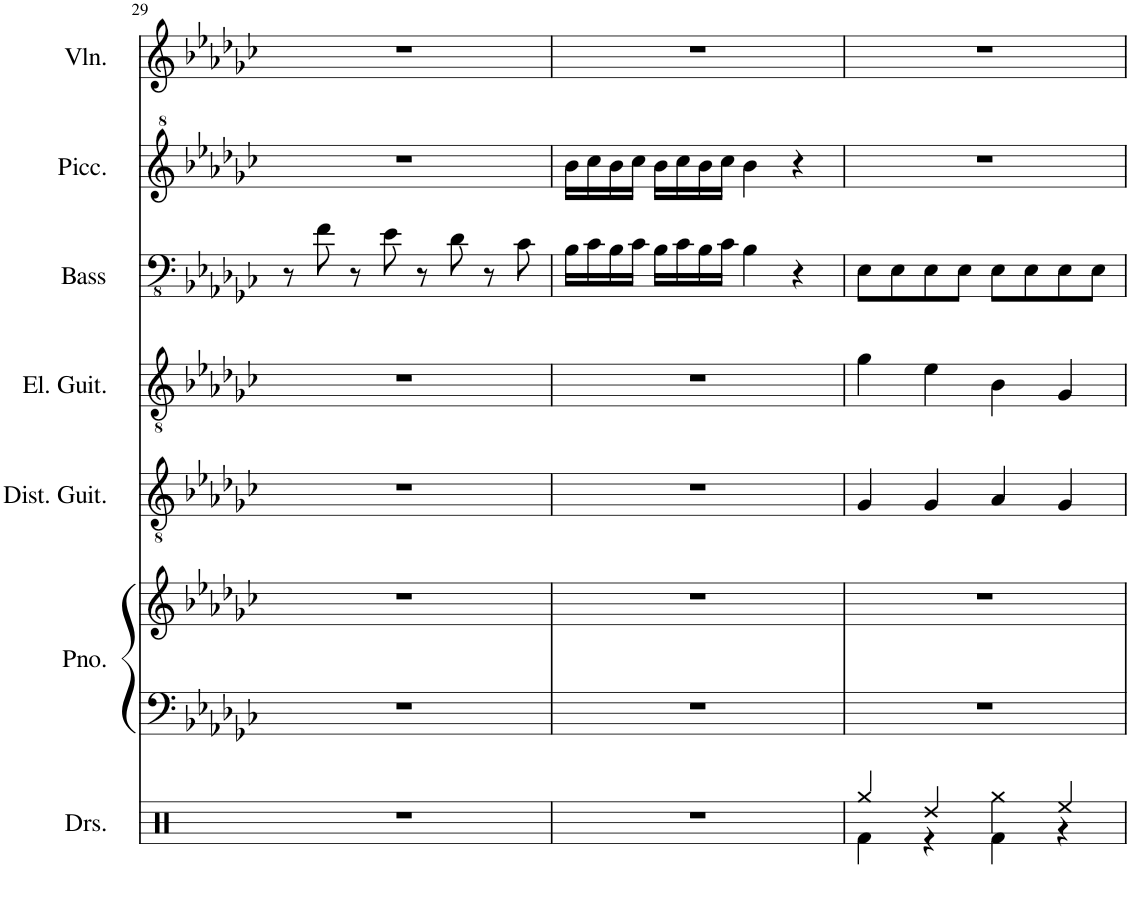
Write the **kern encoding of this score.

**kern	**kern	**kern	**kern	**kern	**kern	**kern	**kern
*part7	*part6	*part6	*part5	*part4	*part3	*part2	*part1
*staff8	*staff7	*staff6	*staff5	*staff4	*staff3	*staff2	*staff1
*I"Drumset	*I"Piano	*	*I"Distorted Guitar	*I"Electric Guitar	*I"Acoustic Bass	*I"Piccolo	*I"Violin
*I'Drs.	*I'Pno.	*	*I'Dist. Guit.	*I'El. Guit.	*I'Bass	*I'Picc.	*I'Vln.
!!LO:PB:g=z
*clefX	*clefF4	*clefG2	*clefGv2	*clefGv2	*clefFv4	*clefG^2	*clefG2
*	*	*	*	*	*	*Trd-7c-12	*
*k[]	*k[b-e-a-d-g-c-]	*k[b-e-a-d-g-c-]	*k[b-e-a-d-g-c-]	*k[b-e-a-d-g-c-]	*k[b-e-a-d-g-c-]	*k[b-e-a-d-g-c-]	*k[b-e-a-d-g-c-]
*M4/4	*M4/4	*M4/4	*M4/4	*M4/4	*M4/4	*M4/4	*M4/4
=29	=29	=29	=29	=29	=29	=29	=29
1r	1r	1r	1r	1r	8r	1r	1r
.	.	.	.	.	8F\	.	.
.	.	.	.	.	8r	.	.
.	.	.	.	.	8E-\	.	.
.	.	.	.	.	8r	.	.
.	.	.	.	.	8D-\	.	.
.	.	.	.	.	8r	.	.
.	.	.	.	.	8C-\	.	.
=30	=30	=30	=30	=30	=30	=30	=30
1r	1r	1r	1r	1r	16BB-\LL	16bb-\LL	1r
.	.	.	.	.	16C-\	16ccc-\	.
.	.	.	.	.	16BB-\	16bb-\	.
.	.	.	.	.	16C-\JJ	16ccc-\JJ	.
.	.	.	.	.	16BB-\LL	16bb-\LL	.
.	.	.	.	.	16C-\	16ccc-\	.
.	.	.	.	.	16BB-\	16bb-\	.
.	.	.	.	.	16C-\JJ	16ccc-\JJ	.
.	.	.	.	.	4BB-\	4bb-\	.
.	.	.	.	.	4r	4r	.
=31	=31	=31	=31	=31	=31	=31	=31
*^	*	*	*	*	*	*	*
4Rgg/	4Rf\	1r	1r	4G-/	4g-\	8EE-\L	1r	1r
.	.	.	.	.	.	8EE-\	.	.
4Rdd/	4r	.	.	4G-/	4e-\	8EE-\	.	.
.	.	.	.	.	.	8EE-\J	.	.
4Rgg\	4Rf\	.	.	4A-/	4B-\	8EE-\L	.	.
.	.	.	.	.	.	8EE-\	.	.
4Ree/	4r	.	.	4G-/	4G-/	8EE-\	.	.
.	.	.	.	.	.	8EE-\J	.	.
*v	*v	*	*	*	*	*	*	*
=	=	=	=	=	=	=	=
*-	*-	*-	*-	*-	*-	*-	*-
